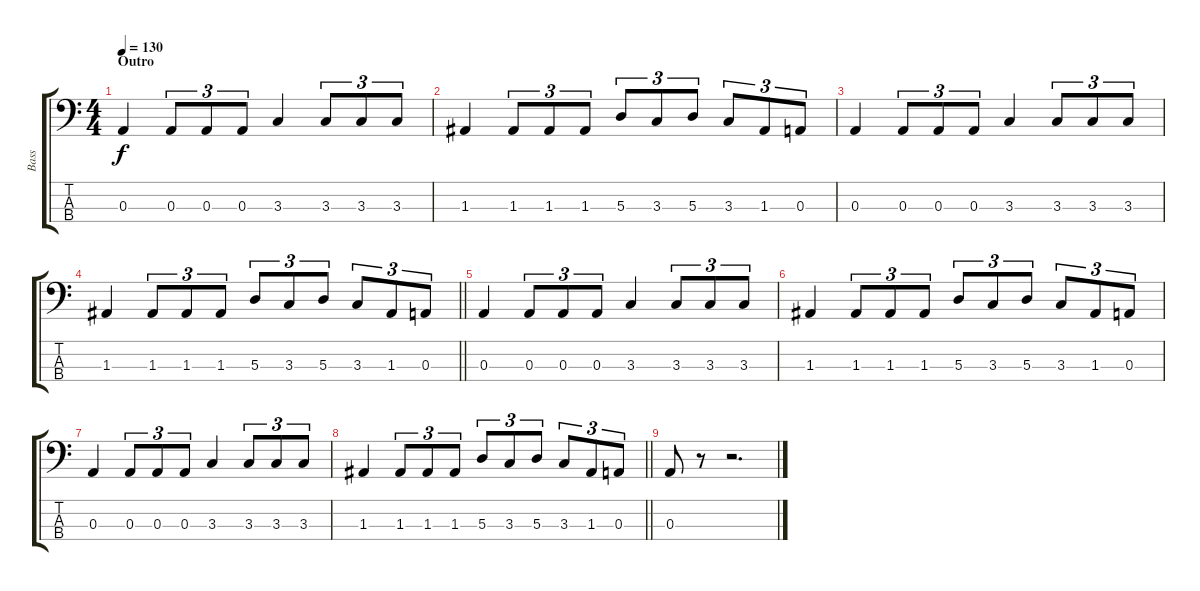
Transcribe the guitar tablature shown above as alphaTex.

\track ("Bass" "Bass") {instrument electricbassfinger}
\staff {score tabs}
\tuning (G2 D2 A1 E1) {hide}
\ts (4 4)
\section ("" "Outro")
\tempo 130
\clef f4
\ks c
0.3.4{dy f} 0.3.8{tu (3 2)} 0.3.8{tu (3 2)} 0.3.8{tu (3 2)} 3.3.4 3.3.8{tu (3 2)} 3.3.8{tu (3 2)} 3.3.8{tu (3 2)} |
1.3.4 1.3.8{tu (3 2)} 1.3.8{tu (3 2)} 1.3.8{tu (3 2)} 5.3.8{tu (3 2)} 3.3.8{tu (3 2)} 5.3.8{tu (3 2)} 3.3.8{tu (3 2)} 1.3.8{tu (3 2)} 0.3.8{tu (3 2)} |
0.3.4 0.3.8{tu (3 2)} 0.3.8{tu (3 2)} 0.3.8{tu (3 2)} 3.3.4 3.3.8{tu (3 2)} 3.3.8{tu (3 2)} 3.3.8{tu (3 2)} |
\barLineRight lightlight
1.3.4 1.3.8{tu (3 2)} 1.3.8{tu (3 2)} 1.3.8{tu (3 2)} 5.3.8{tu (3 2)} 3.3.8{tu (3 2)} 5.3.8{tu (3 2)} 3.3.8{tu (3 2)} 1.3.8{tu (3 2)} 0.3.8{tu (3 2)} |
0.3.4 0.3.8{tu (3 2)} 0.3.8{tu (3 2)} 0.3.8{tu (3 2)} 3.3.4 3.3.8{tu (3 2)} 3.3.8{tu (3 2)} 3.3.8{tu (3 2)} |
1.3.4 1.3.8{tu (3 2)} 1.3.8{tu (3 2)} 1.3.8{tu (3 2)} 5.3.8{tu (3 2)} 3.3.8{tu (3 2)} 5.3.8{tu (3 2)} 3.3.8{tu (3 2)} 1.3.8{tu (3 2)} 0.3.8{tu (3 2)} |
0.3.4 0.3.8{tu (3 2)} 0.3.8{tu (3 2)} 0.3.8{tu (3 2)} 3.3.4 3.3.8{tu (3 2)} 3.3.8{tu (3 2)} 3.3.8{tu (3 2)} |
\barLineRight lightlight
1.3.4 1.3.8{tu (3 2)} 1.3.8{tu (3 2)} 1.3.8{tu (3 2)} 5.3.8{tu (3 2)} 3.3.8{tu (3 2)} 5.3.8{tu (3 2)} 3.3.8{tu (3 2)} 1.3.8{tu (3 2)} 0.3.8{tu (3 2)} |
0.3.8 r.8 r.2{d}
